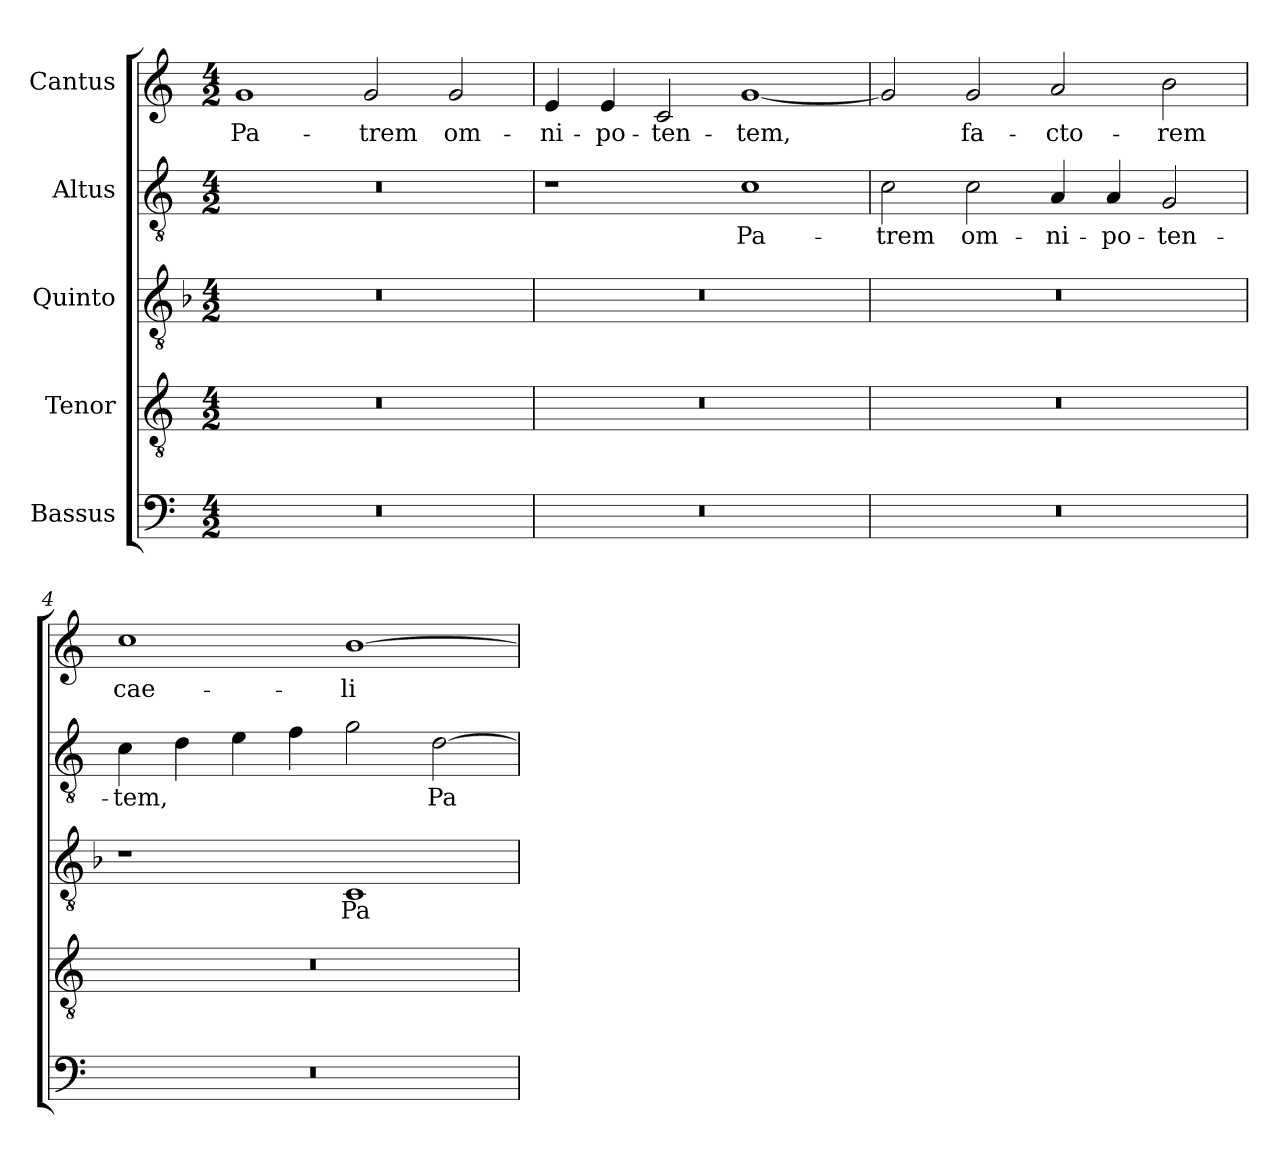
**kern	**kern	**kern	**text	**kern	**text	**kern	**text
*part5	*part4	*part3	*part3	*part2	*part2	*part1	*part1
*staff5	*staff4	*staff3	*staff3	*staff2	*staff2	*staff1	*staff1
*I"Bassus	*I"Tenor	*I"Quinto	*	*I"Altus	*	*I"Cantus	*
!!LO:PB:g=z
*clefF4	*clefGv2	*clefGv2	*	*clefGv2	*	*clefG2	*
*	*	*ITrd-4c-7	*	*	*	*	*
*k[]	*k[]	*k[]	*	*k[]	*	*k[]	*
*C:	*C:	*C:	*	*C:	*	*C:	*
*M4/2	*M4/2	*M4/2	*	*M4/2	*	*M4/2	*
=1	=1	=1	=1	=1	=1	=1	=1
!LO:N:vis=1	!LO:N:vis=1	!LO:N:vis=1	!	!LO:N:vis=1	!	!	!
!	!	!	!	!	!	!	!LO:LY:b:color=#000000
0r	0r	0r	.	0r	.	1gi	Pa-
!	!	!	!	!	!	!	!LO:LY:b:color=#000000
.	.	.	.	.	.	2gi/	-trem
!	!	!	!	!	!	!	!LO:LY:b:color=#000000
.	.	.	.	.	.	2gi/	om-
=2	=2	=2	=2	=2	=2	=2	=2
!LO:N:vis=1	!LO:N:vis=1	!LO:N:vis=1	!	!	!	!	!
!	!	!	!	!	!	!	!LO:LY:b:color=#000000
0r	0r	0r	.	1r	.	4ei/	-ni-
!	!	!	!	!	!	!	!LO:LY:b:color=#000000
.	.	.	.	.	.	4ei/	-po-
!	!	!	!	!	!	!	!LO:LY:b:color=#000000
.	.	.	.	.	.	2ci/	-ten-
!	!	!	!	!	!LO:LY:b:color=#000000	!	!
!	!	!	!	!	!	!	!LO:LY:b:color=#000000
.	.	.	.	1ci	Pa-	[<1gi	-tem,
=3	=3	=3	=3	=3	=3	=3	=3
!LO:N:vis=1	!LO:N:vis=1	!LO:N:vis=1	!	!	!	!	!
!	!	!	!	!	!LO:LY:b:color=#000000	!	!
0r	0r	0r	.	2ci\	-trem	2gi/]	.
!	!	!	!	!	!LO:LY:b:color=#000000	!	!
!	!	!	!	!	!	!	!LO:LY:b:color=#000000
.	.	.	.	2ci\	om-	2gi/	fa-
!	!	!	!	!	!LO:LY:b:color=#000000	!	!
!	!	!	!	!	!	!	!LO:LY:b:color=#000000
.	.	.	.	4Ai/	-ni-	2ai/	-cto-
!	!	!	!	!	!LO:LY:b:color=#000000	!	!
.	.	.	.	4Ai/	-po-	.	.
!	!	!	!	!	!LO:LY:b:color=#000000	!	!
!	!	!	!	!	!	!	!LO:LY:b:color=#000000
.	.	.	.	2Gi/	-ten-	2bi\	-rem
=4	=4	=4	=4	=4	=4	=4	=4
!LO:N:vis=1	!LO:N:vis=1	!	!	!	!	!	!
!	!	!	!	!	!LO:LY:b:color=#000000	!	!
!	!	!	!	!	!	!	!LO:LY:b:color=#000000
0r	0r	1r	.	4ci\	-tem,	1cci	cae-
.	.	.	.	4di\	.	.	.
.	.	.	.	4ei\	.	.	.
.	.	.	.	4fi\	.	.	.
!	!	!	!LO:LY:b:color=#000000	!	!	!	!
!	!	!	!	!	!	!	!LO:LY:b:color=#000000
.	.	1Gi	Pa-	2gi\	.	[>1bi	-li
!	!	!	!	!	!LO:LY:b:color=#000000	!	!
.	.	.	.	[>2di\	Pa-	.	.
=	=	=	=	=	=	=	=
*-	*-	*-	*-	*-	*-	*-	*-
